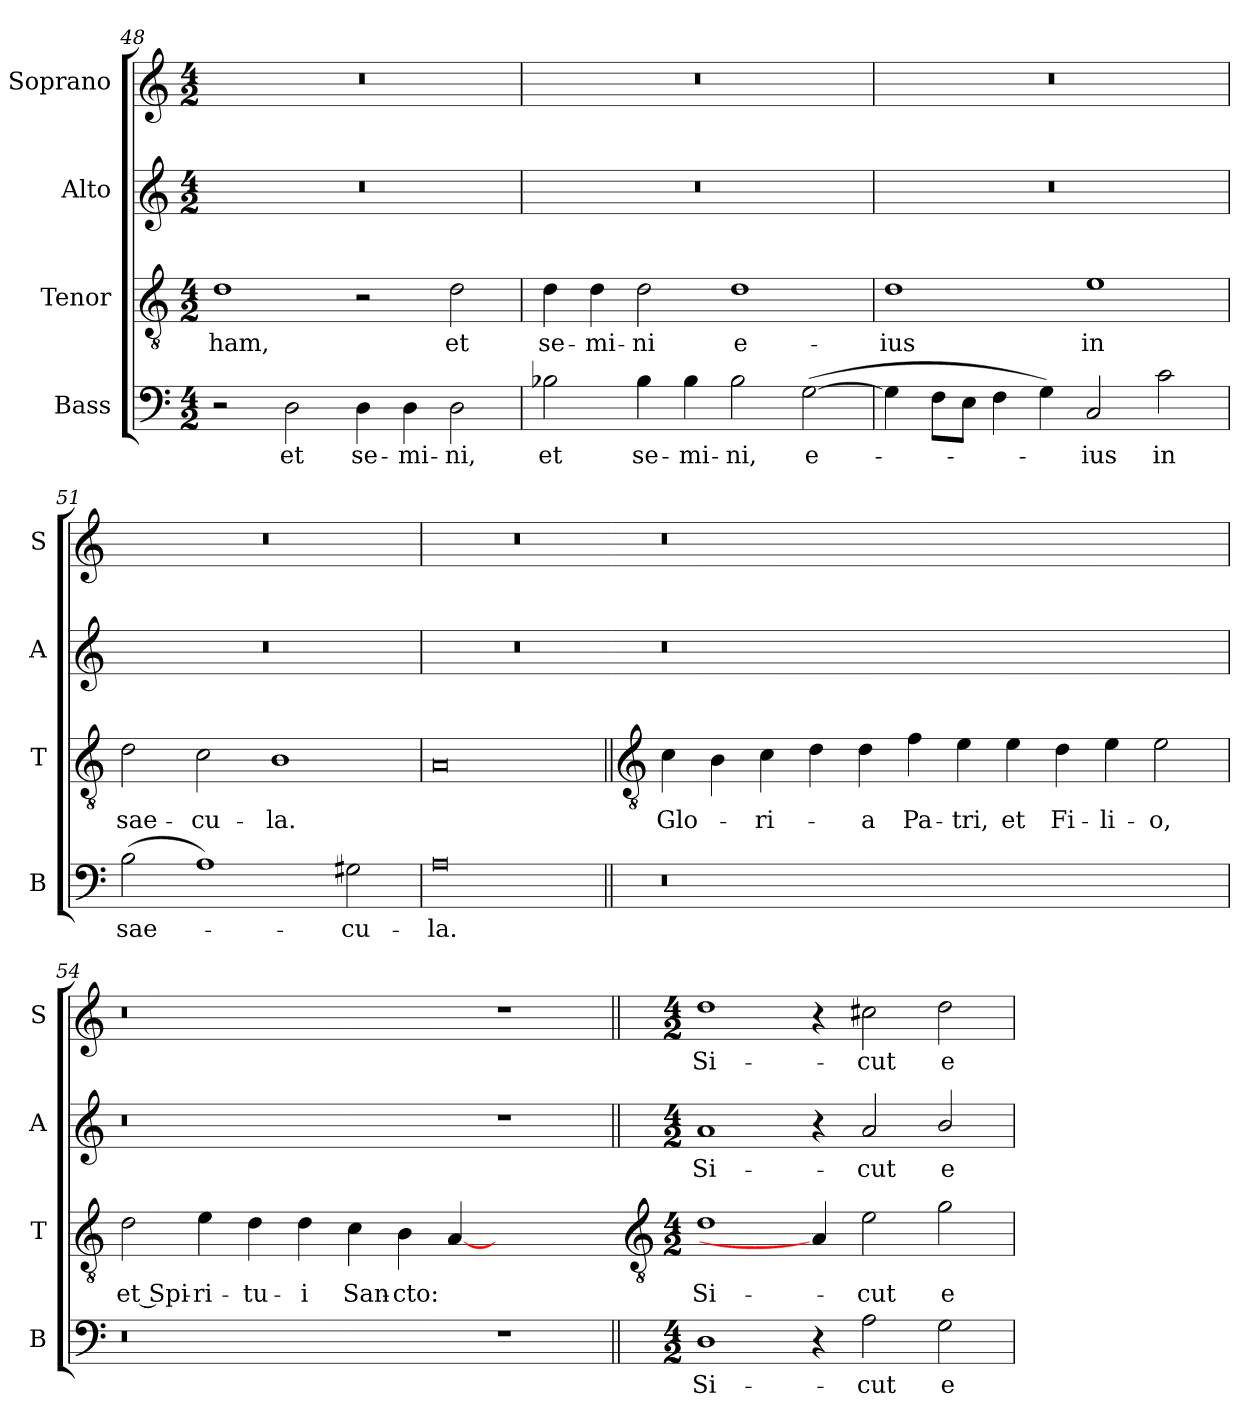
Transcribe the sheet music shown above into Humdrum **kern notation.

**kern	**text	**kern	**text	**kern	**text	**kern	**text
*part4	*part4	*part3	*part3	*part2	*part2	*part1	*part1
*staff4	*staff4	*staff3	*staff3	*staff2	*staff2	*staff1	*staff1
*I"Bass	*	*I"Tenor	*	*I"Alto	*	*I"Soprano	*
*I'B	*	*I'T	*	*I'A	*	*I'S	*
*clefF4	*	*clefGv2	*	*clefG2	*	*clefG2	*
*k[]	*	*k[]	*	*k[]	*	*k[]	*
*C:	*	*C:	*	*C:	*	*C:	*
*M4/2	*	*M4/2	*	*M4/2	*	*M4/2	*
=48	=48	=48	=48	=48	=48	=48	=48
!	!	!	!LO:LY:b	!	!	!	!
2r	.	1d	-ham,	0r	.	0r	.
!	!LO:LY:b	!	!	!	!	!	!
2D	et	.	.	.	.	.	.
!	!LO:LY:b	!	!	!	!	!	!
4D	se-	2r	.	.	.	.	.
!	!LO:LY:b	!	!	!	!	!	!
4D	-mi-	.	.	.	.	.	.
!	!LO:LY:b	!	!LO:LY:b	!	!	!	!
2D	-ni,	2d	et	.	.	.	.
=49	=49	=49	=49	=49	=49	=49	=49
!	!LO:LY:b	!	!LO:LY:b	!	!	!	!
2B-X	et	4d	se-	0r	.	0r	.
!	!	!	!LO:LY:b	!	!	!	!
.	.	4d	-mi-	.	.	.	.
!	!LO:LY:b	!	!LO:LY:b	!	!	!	!
4B-	se-	2d	-ni	.	.	.	.
!	!LO:LY:b	!	!	!	!	!	!
4B-	-mi-	.	.	.	.	.	.
!	!LO:LY:b	!	!LO:LY:b	!	!	!	!
2B-	-ni,	1d	e-	.	.	.	.
!	!LO:LY:b	!	!	!	!	!	!
(>[2G	e-	.	.	.	.	.	.
=50	=50	=50	=50	=50	=50	=50	=50
!	!	!	!LO:LY:b	!	!	!	!
4G]	.	1d	-ius	0r	.	0r	.
8FL	.	.	.	.	.	.	.
8EJ	.	.	.	.	.	.	.
4F	.	.	.	.	.	.	.
4G)	.	.	.	.	.	.	.
!	!LO:LY:b	!	!LO:LY:b	!	!	!	!
2C	ius	1e	in	.	.	.	.
!	!LO:LY:b	!	!	!	!	!	!
2c	in	.	.	.	.	.	.
=51	=51	=51	=51	=51	=51	=51	=51
!	!LO:LY:b	!	!LO:LY:b	!	!	!	!
(>2B	sae-	2d	sae-	0r	.	0r	.
!	!	!	!LO:LY:b	!	!	!	!
1A)	.	2c	-cu-	.	.	.	.
!	!	!	!LO:LY:b	!	!	!	!
.	.	1B	-la.	.	.	.	.
!	!LO:LY:b	!	!	!	!	!	!
2G#X	cu-	.	.	.	.	.	.
=52	=52	=52	=52	=52	=52	=52	=52
!	!LO:LY:b	!	!	!	!	!	!
0A	-la.	0A	.	0r	.	0r	.
!!LO:LB:g=z
=53||	=53	=53||	=53	=53	=53	=53	=53
*	*	*clefGv2	*	*	*	*	*
!	!	!	!LO:LY:b	!	!	!	!
0r	.	4c	Glo-	0r	.	0r	.
.	.	4B	.	.	.	.	.
!	!	!	!LO:LY:b	!	!	!	!
.	.	4c	ri-	.	.	.	.
.	.	4d	.	.	.	.	.
!	!	!	!LO:LY:b	!	!	!	!
.	.	4d	a	.	.	.	.
!	!	!	!LO:LY:b	!	!	!	!
.	.	4f	Pa-	.	.	.	.
!	!	!	!LO:LY:b	!	!	!	!
.	.	4e	-tri,	.	.	.	.
!	!	!	!LO:LY:b	!	!	!	!
.	.	4e	et	.	.	.	.
!	!	!	!LO:LY:b	!	!	!	!
1ryy	.	4d	Fi-	1ryy	.	1ryy	.
!	!	!	!LO:LY:b	!	!	!	!
.	.	4e	-li-	.	.	.	.
!	!	!	!LO:LY:b	!	!	!	!
.	.	2e	-o,	.	.	.	.
=54	=54	=54	=54	=54	=54	=54	=54
!	!	!	!LO:LY:b	!	!	!	!
0r	.	2d	et Spi-	0r	.	0r	.
!	!	!	!LO:LY:b	!	!	!	!
.	.	4e	-ri-	.	.	.	.
!	!	!	!LO:LY:b	!	!	!	!
.	.	4d	-tu-	.	.	.	.
!	!	!	!LO:LY:b	!	!	!	!
.	.	4d	-i	.	.	.	.
!	!	!	!LO:LY:b	!	!	!	!
.	.	4c	San-	.	.	.	.
!	!	!	!LO:LY:b	!	!	!	!
.	.	4B	-cto:	.	.	.	.
.	.	[4A	.	.	.	.	.
1r	.	1ryy	.	1r	.	1r	.
!!LO:LB:g=z
=55||	=55||	=55-	=55||	=55||	=55||	=55||	=55||
*	*	*clefGv2	*	*	*	*	*
*k[]	*	*	*	*k[]	*	*k[]	*
*C:	*	*	*	*C:	*	*C:	*
*M4/2	*	*M4/2	*	*M4/2	*	*M4/2	*
!	!LO:LY:b	!	!LO:LY:b	!	!LO:LY:b	!	!LO:LY:b
1D	Si-	1d	Si-	1a	Si-	1dd	Si-
4r	.	4A]	.	4r	.	4r	.
!	!LO:LY:b	!	!LO:LY:b	!	!LO:LY:b	!	!LO:LY:b
2A	-cut	2e	-cut	2a	-cut	2cc#X	-cut
!	!LO:LY:b	!	!LO:LY:b	!	!LO:LY:b	!	!LO:LY:b
2G	e-	2g	e-	2b/	e-	2dd	e-
=	=	=	=	=	=	=	=
*-	*-	*-	*-	*-	*-	*-	*-
